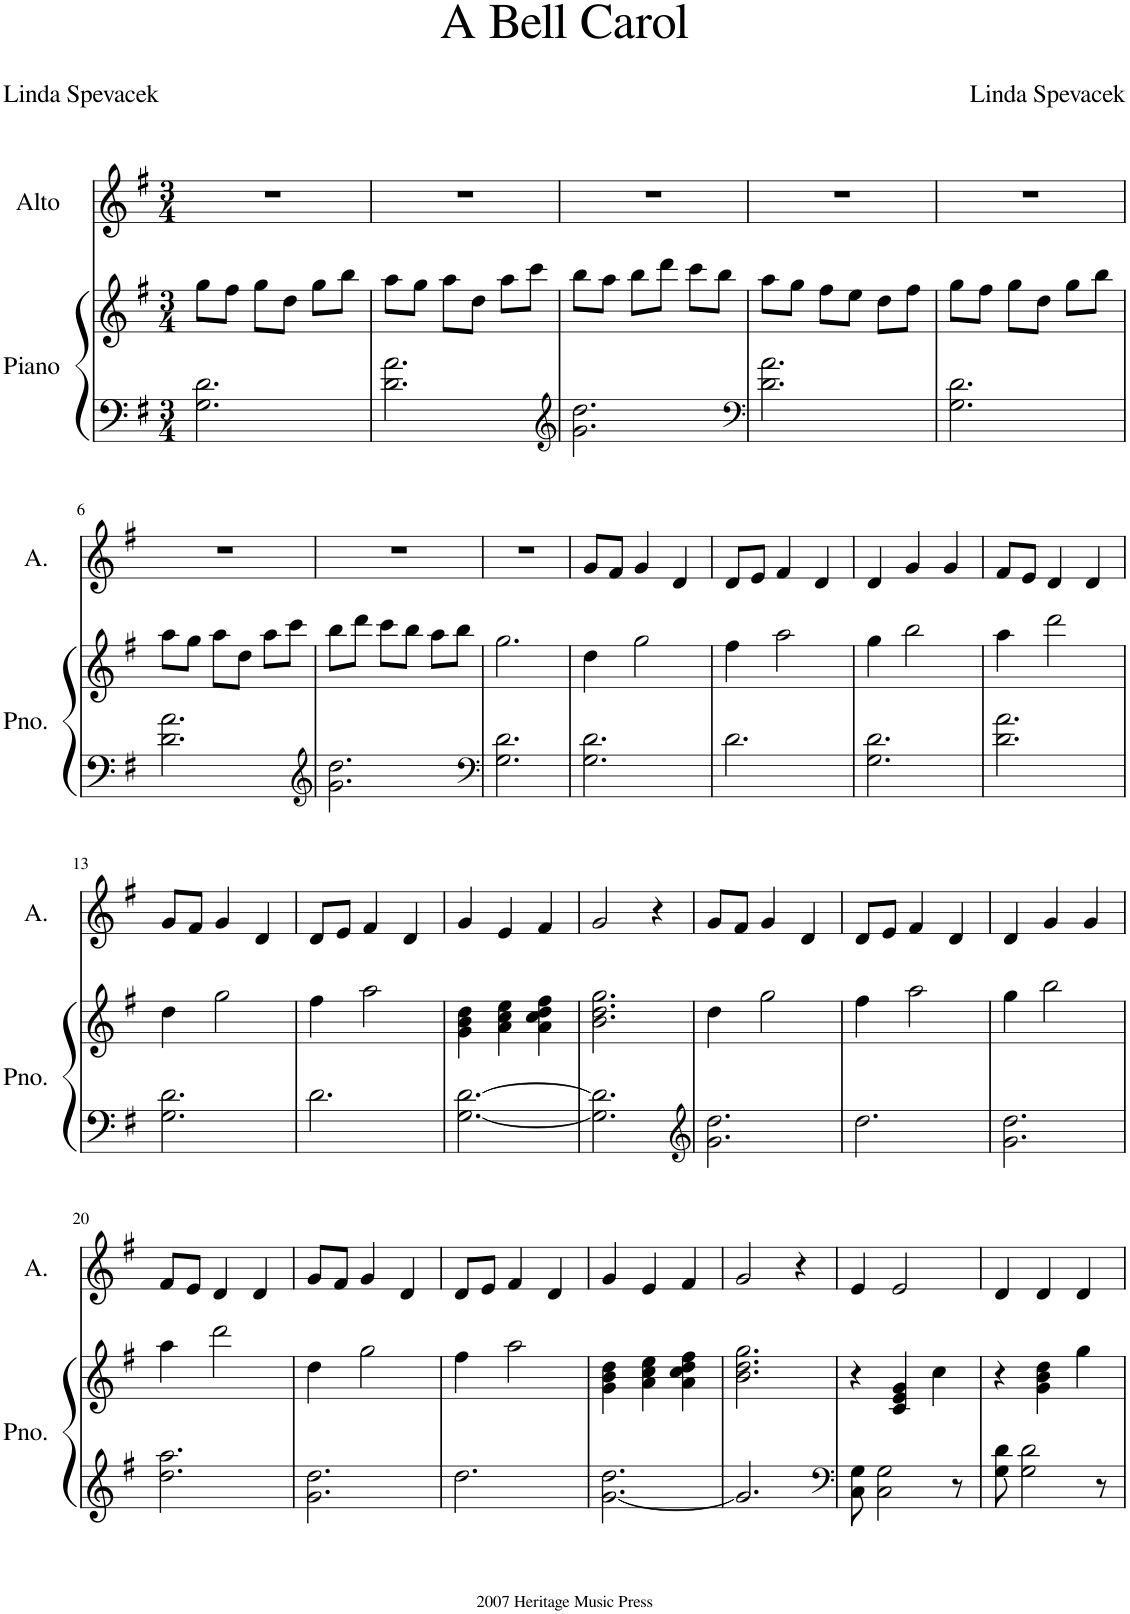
**kern	**kern	**kern
*part2	*part2	*part1
*staff3	*staff2	*staff1
*I"Piano	*	*I"Alto
*I'Pno.	*	*I'A.
*clefF4	*clefG2	*clefG2
*k[f#]	*k[f#]	*k[f#]
*M3/4	*M3/4	*M3/4
=1	=1	=1
2.G\ 2.d\	8gg\L	2.r
.	8ff#\J	.
.	8gg\L	.
.	8dd\J	.
.	8gg\L	.
.	8bb\J	.
=2	=2	=2
2.d\ 2.a\	8aa\L	2.r
.	8gg\J	.
.	8aa\L	.
.	8dd\J	.
.	8aa\L	.
.	8ccc\J	.
=3	=3	=3
*clefG2	*	*
2.g\ 2.dd\	8bb\L	2.r
.	8aa\J	.
.	8bb\L	.
.	8ddd\J	.
.	8ccc\L	.
.	8bb\J	.
=4	=4	=4
*clefF4	*	*
2.d\ 2.a\	8aa\L	2.r
.	8gg\J	.
.	8ff#\L	.
.	8ee\J	.
.	8dd\L	.
.	8ff#\J	.
=5	=5	=5
2.G\ 2.d\	8gg\L	2.r
.	8ff#\J	.
.	8gg\L	.
.	8dd\J	.
.	8gg\L	.
.	8bb\J	.
!!LO:LB:g=z
=6	=6	=6
2.d\ 2.a\	8aa\L	2.r
.	8gg\J	.
.	8aa\L	.
.	8dd\J	.
.	8aa\L	.
.	8ccc\J	.
=7	=7	=7
*clefG2	*	*
2.g\ 2.dd\	8bb\L	2.r
.	8ddd\J	.
.	8ccc\L	.
.	8bb\J	.
.	8aa\L	.
.	8bb\J	.
=8	=8	=8
*clefF4	*	*
2.G\ 2.d\	2.gg\	2.r
=9	=9	=9
2.G\ 2.d\	4dd\	8g/L
.	.	8f#/J
.	2gg\	4g/
.	.	4d/
=10	=10	=10
2.d\	4ff#\	8d/L
.	.	8e/J
.	2aa\	4f#/
.	.	4d/
=11	=11	=11
2.G\ 2.d\	4gg\	4d/
.	2bb\	4g/
.	.	4g/
=12	=12	=12
2.d\ 2.a\	4aa\	8f#/L
.	.	8e/J
.	2ddd\	4d/
.	.	4d/
!!LO:LB:g=z
=13	=13	=13
2.G\ 2.d\	4dd\	8g/L
.	.	8f#/J
.	2gg\	4g/
.	.	4d/
=14	=14	=14
2.d\	4ff#\	8d/L
.	.	8e/J
.	2aa\	4f#/
.	.	4d/
=15	=15	=15
[2.G\ [2.d\	4g\ 4b\ 4dd\	4g/
.	4a\ 4cc\ 4ee\	4e/
.	4a\ 4cc\ 4dd\ 4ff#\	4f#/
=16	=16	=16
2.G\] 2.d\]	2.b\ 2.dd\ 2.gg\	2g/
.	.	4r
=17	=17	=17
*clefG2	*	*
2.g\ 2.dd\	4dd\	8g/L
.	.	8f#/J
.	2gg\	4g/
.	.	4d/
=18	=18	=18
2.dd\	4ff#\	8d/L
.	.	8e/J
.	2aa\	4f#/
.	.	4d/
=19	=19	=19
2.g\ 2.dd\	4gg\	4d/
.	2bb\	4g/
.	.	4g/
!!LO:LB:g=z
=20	=20	=20
2.dd\ 2.aa\	4aa\	8f#/L
.	.	8e/J
.	2ddd\	4d/
.	.	4d/
=21	=21	=21
2.g\ 2.dd\	4dd\	8g/L
.	.	8f#/J
.	2gg\	4g/
.	.	4d/
=22	=22	=22
2.dd\	4ff#\	8d/L
.	.	8e/J
.	2aa\	4f#/
.	.	4d/
=23	=23	=23
[2.g\ 2.dd\	4g\ 4b\ 4dd\	4g/
.	4a\ 4cc\ 4ee\	4e/
.	4a\ 4cc\ 4dd\ 4ff#\	4f#/
=24	=24	=24
2.g/]	2.b\ 2.dd\ 2.gg\	2g/
.	.	4r
=25	=25	=25
*clefF4	*	*
8C\ 8G\	4r	4e/
2C\ 2G\	.	.
.	4c/ 4e/ 4g/	2e/
.	4cc\	.
8r	.	.
=26	=26	=26
8G\ 8d\	4r	4d/
2G\ 2d\	.	.
.	4g\ 4b\ 4dd\	4d/
.	4gg\	4d/
8r	.	.
=	=	=
*-	*-	*-
